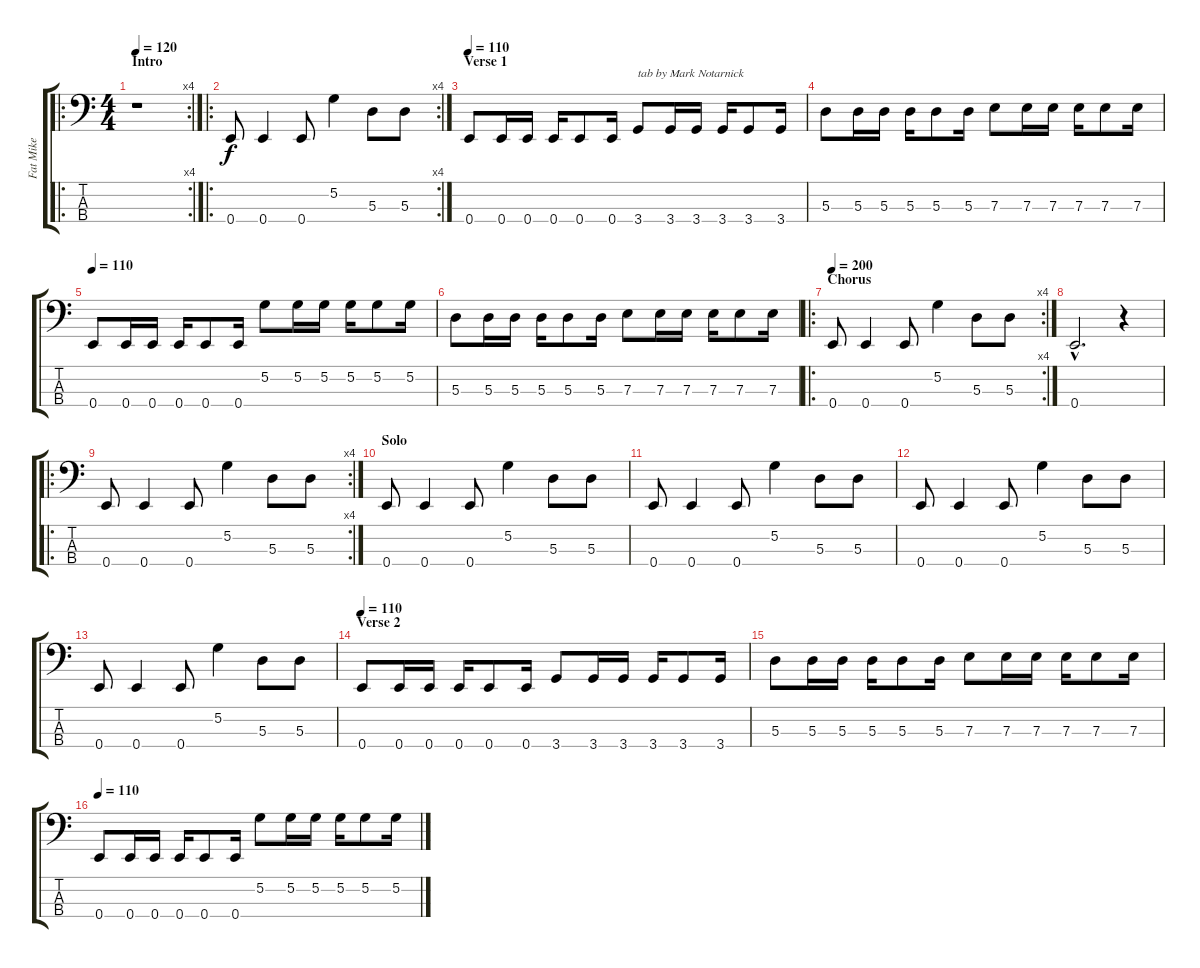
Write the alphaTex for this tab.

\track ("Fat Mike" "Fat Mike") {instrument electricbasspick}
\staff {score tabs}
\tuning (G2 D2 A1 E1) {hide}
\ro
\rc 4
\ts (4 4)
\section ("" "Intro")
\tempo 120
\clef f4
\ks c
r.1{dy f instrument electricbasspick} |
\ro
\rc 4
0.4.8 0.4.4 0.4.8 5.2.4 5.3.8 5.3.8 |
\section ("" "Verse 1")
\tempo 110
0.4.8 0.4.16 0.4.16 0.4.16 0.4.8 0.4.16 3.4.8{txt "tab by Mark Notarnick"} 3.4.16 3.4.16 3.4.16 3.4.8 3.4.16 |
5.3.8 5.3.16 5.3.16 5.3.16 5.3.8 5.3.16 7.3.8 7.3.16 7.3.16 7.3.16 7.3.8 7.3.16 |
\tempo 120
\tempo 110
0.4.8 0.4.16 0.4.16 0.4.16 0.4.8 0.4.16 5.2.8 5.2.16 5.2.16 5.2.16 5.2.8 5.2.16 |
5.3.8 5.3.16 5.3.16 5.3.16 5.3.8 5.3.16 7.3.8 7.3.16 7.3.16 7.3.16 7.3.8 7.3.16 |
\ro
\rc 4
\section ("" "Chorus")
\tempo 200
0.4.8 0.4.4 0.4.8 5.2.4 5.3.8 5.3.8 |
0.4{hac}.2{d} r.4 |
\ro
\rc 4
0.4.8 0.4.4 0.4.8 5.2.4 5.3.8 5.3.8 |
\section ("" "Solo")
0.4.8 0.4.4 0.4.8{volume 14} 5.2.4 5.3.8 5.3.8 |
0.4.8 0.4.4 0.4.8 5.2.4 5.3.8 5.3.8 |
0.4.8 0.4.4 0.4.8 5.2.4 5.3.8 5.3.8 |
0.4.8 0.4.4 0.4.8 5.2.4 5.3.8 5.3.8 |
\section ("" "Verse 2")
\tempo 110
0.4.8{volume 16} 0.4.16 0.4.16 0.4.16 0.4.8 0.4.16 3.4.8 3.4.16 3.4.16 3.4.16 3.4.8 3.4.16 |
5.3.8 5.3.16 5.3.16 5.3.16 5.3.8 5.3.16 7.3.8 7.3.16 7.3.16 7.3.16 7.3.8 7.3.16 |
\tempo 120
\tempo 110
0.4.8 0.4.16 0.4.16 0.4.16 0.4.8 0.4.16 5.2.8 5.2.16 5.2.16 5.2.16 5.2.8 5.2.16
